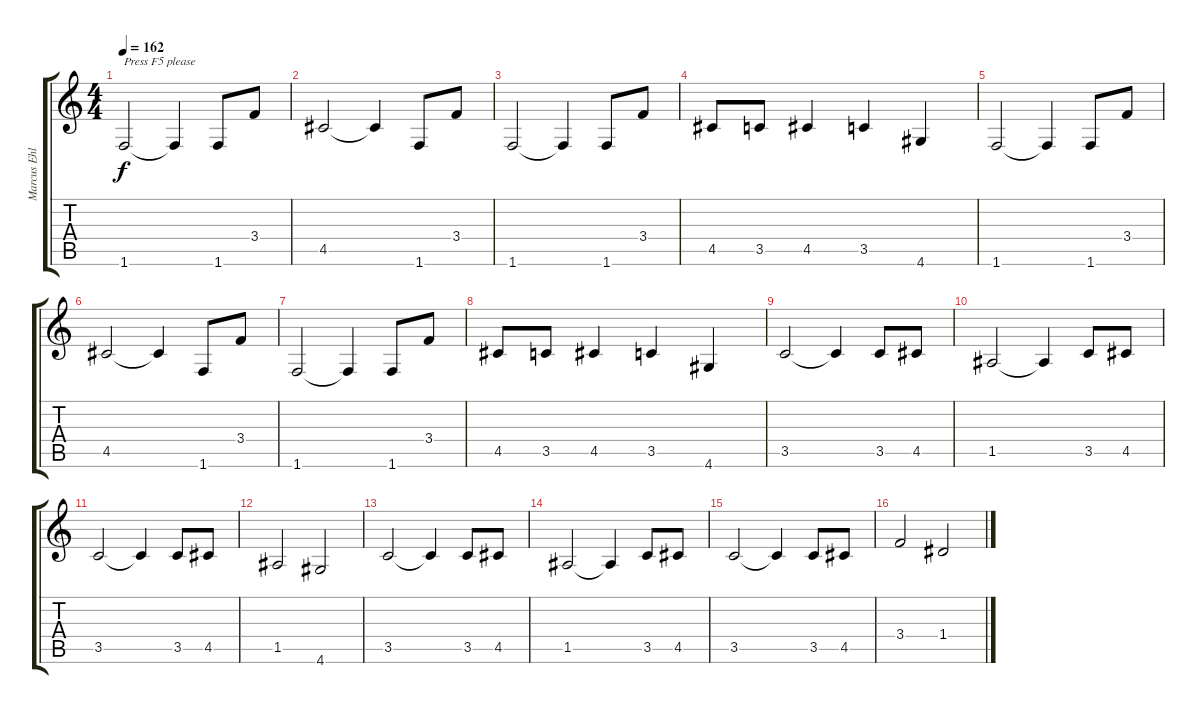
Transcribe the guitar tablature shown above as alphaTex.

\track ("Marcus Ehlin" "Marcus Ehl") {instrument distortionguitar}
\staff {score tabs}
\tuning (E4 B3 G3 D3 A2 E2) {hide}
\ts (4 4)
\tempo 162
\clef g2
\ks c
1.6.2{txt "Press F5 please" dy f instrument distortionguitar} 1.6{t}.4 1.6.8 3.4.8 |
4.5.2 4.5{t}.4 1.6.8 3.4.8 |
1.6.2 1.6{t}.4 1.6.8 3.4.8 |
4.5.8 3.5.8 4.5.4 3.5.4 4.6.4 |
1.6.2 1.6{t}.4 1.6.8 3.4.8 |
4.5.2 4.5{t}.4 1.6.8 3.4.8 |
1.6.2 1.6{t}.4 1.6.8 3.4.8 |
4.5.8 3.5.8 4.5.4 3.5.4 4.6.4 |
3.5.2 3.5{t}.4 3.5.8 4.5.8 |
1.5.2 1.5{t}.4 3.5.8 4.5.8 |
3.5.2 3.5{t}.4 3.5.8 4.5.8 |
1.5.2 4.6.2 |
3.5.2 3.5{t}.4 3.5.8 4.5.8 |
1.5.2 1.5{t}.4 3.5.8 4.5.8 |
3.5.2 3.5{t}.4 3.5.8 4.5.8 |
3.4.2 1.4.2
